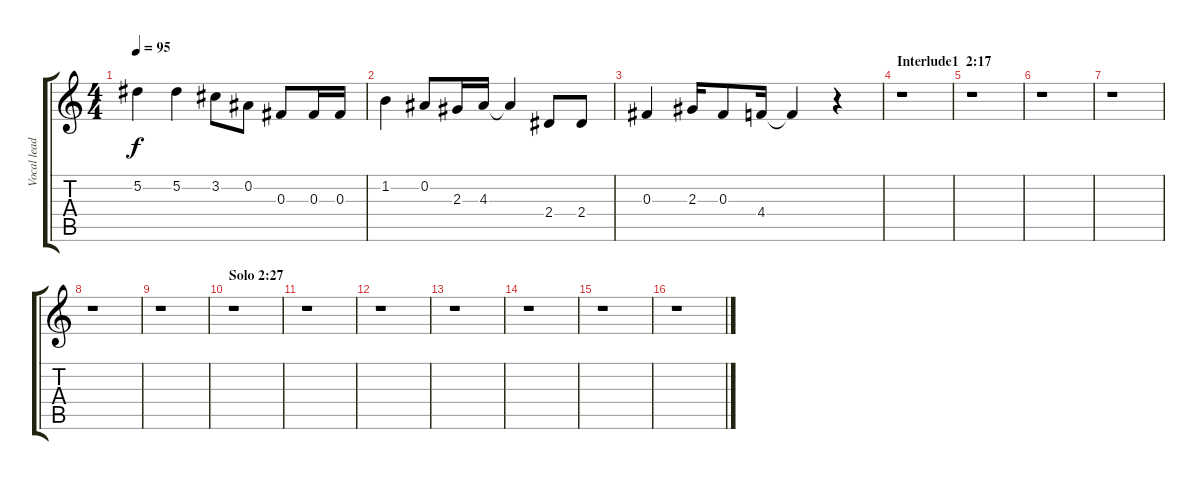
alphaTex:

\track ("Vocal lead" "Vocal lead") {instrument tenorsax}
\staff {score tabs}
\tuning (Eb5 Bb4 Gb4 Db4 Ab3 Eb3) {hide}
\ts (4 4)
\tempo 95
\clef g2
\ks c
5.2.4{dy f} 5.2.4 3.2.8 0.2.8 0.3.8 0.3.16 0.3.16 |
1.2.4 0.2.8 2.3.16 4.3.16 4.3{t}.4 2.4.8 2.4.8 |
0.3.4 2.3.16 0.3.8 4.4.16 4.4{t}.4 r.4 |
\section ("" "Interlude1  2:17")
r.1 |
r.1 |
r.1 |
r.1 |
r.1 |
r.1 |
\section ("" "Solo 2:27")
r.1 |
r.1 |
r.1 |
r.1 |
r.1 |
r.1 |
r.1
